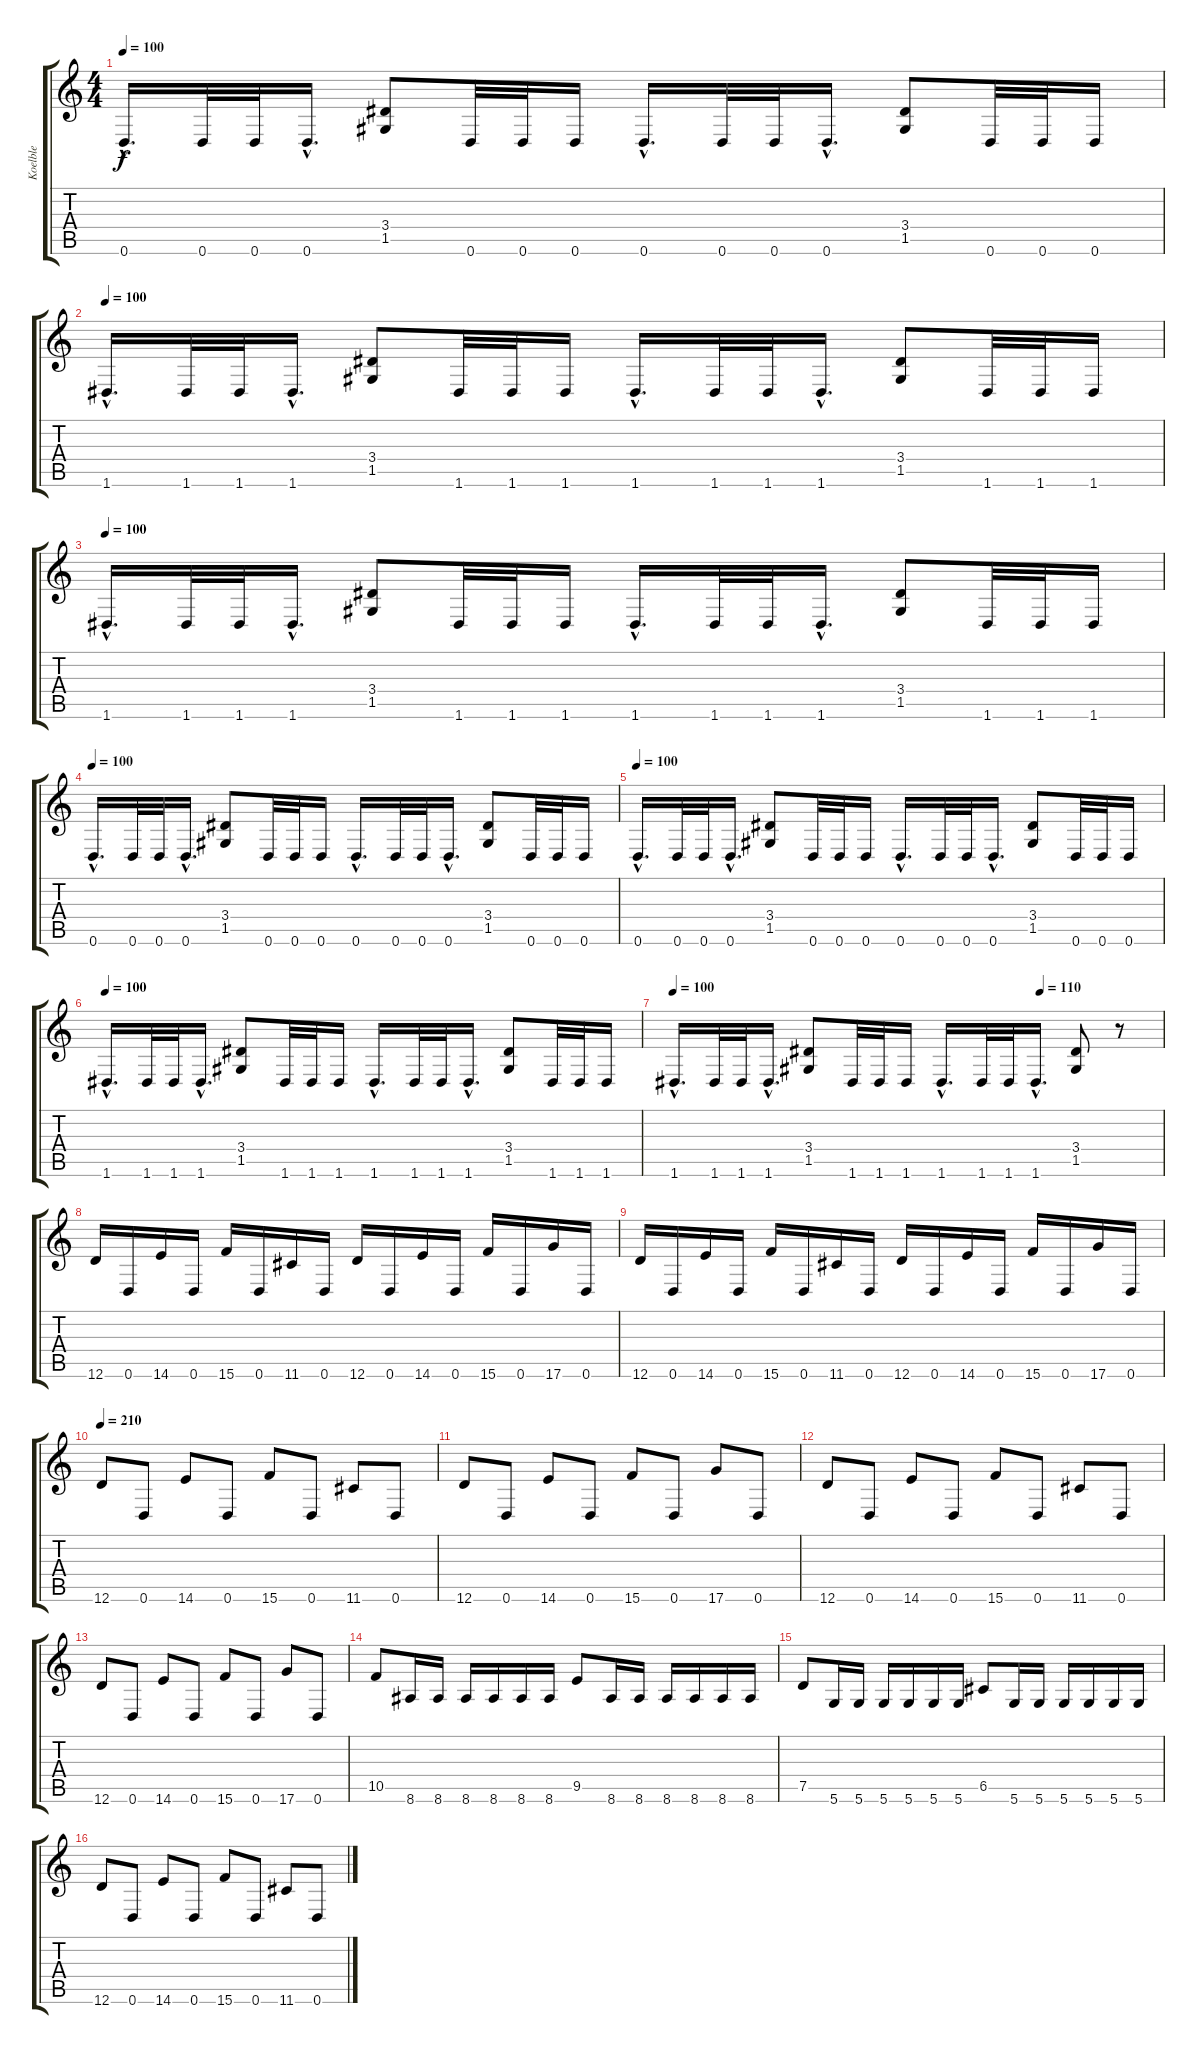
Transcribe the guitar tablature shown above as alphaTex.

\track ("Koelble" "Koelble") {instrument distortionguitar}
\staff {score tabs}
\tuning (D4 A3 F3 C3 G2 D2) {hide}
\ts (4 4)
\tempo 100
\clef g2
\ks c
0.6{hac}.16{d dy f} 0.6.32 0.6.32 0.6{hac}.16{d} (3.4 1.5).8 0.6.32 0.6.32 0.6.16 0.6{hac}.16{d} 0.6.32 0.6.32 0.6{hac}.16{d} (3.4 1.5).8 0.6.32 0.6.32 0.6.16 |
\tempo 100
1.6{hac}.16{d} 1.6.32 1.6.32 1.6{hac}.16{d} (3.4 1.5).8 1.6.32 1.6.32 1.6.16 1.6{hac}.16{d} 1.6.32 1.6.32 1.6{hac}.16{d} (3.4 1.5).8 1.6.32 1.6.32 1.6.16 |
\tempo 100
1.6{hac}.16{d} 1.6.32 1.6.32 1.6{hac}.16{d} (3.4 1.5).8 1.6.32 1.6.32 1.6.16 1.6{hac}.16{d} 1.6.32 1.6.32 1.6{hac}.16{d} (3.4 1.5).8 1.6.32 1.6.32 1.6.16 |
\tempo 100
0.6{hac}.16{d} 0.6.32 0.6.32 0.6{hac}.16{d} (3.4 1.5).8 0.6.32 0.6.32 0.6.16 0.6{hac}.16{d} 0.6.32 0.6.32 0.6{hac}.16{d} (3.4 1.5).8 0.6.32 0.6.32 0.6.16 |
\tempo 100
0.6{hac}.16{d} 0.6.32 0.6.32 0.6{hac}.16{d} (3.4 1.5).8 0.6.32 0.6.32 0.6.16 0.6{hac}.16{d} 0.6.32 0.6.32 0.6{hac}.16{d} (3.4 1.5).8 0.6.32 0.6.32 0.6.16 |
\tempo 100
1.6{hac}.16{d} 1.6.32 1.6.32 1.6{hac}.16{d} (3.4 1.5).8 1.6.32 1.6.32 1.6.16 1.6{hac}.16{d} 1.6.32 1.6.32 1.6{hac}.16{d} (3.4 1.5).8 1.6.32 1.6.32 1.6.16 |
\tempo 100
\tempo (110 0.75)
1.6{hac}.16{d} 1.6.32 1.6.32 1.6{hac}.16{d} (3.4 1.5).8 1.6.32 1.6.32 1.6.16 1.6{hac}.16{d} 1.6.32 1.6.32 1.6{hac}.16{d} (3.4 1.5).8 r.8 |
12.6.16 0.6.16 14.6.16 0.6.16 15.6.16 0.6.16 11.6.16 0.6.16 12.6.16 0.6.16 14.6.16 0.6.16 15.6.16 0.6.16 17.6.16 0.6.16 |
12.6.16 0.6.16 14.6.16 0.6.16 15.6.16 0.6.16 11.6.16 0.6.16 12.6.16 0.6.16 14.6.16 0.6.16 15.6.16 0.6.16 17.6.16 0.6.16 |
\tempo 210
12.6.8 0.6.8 14.6.8 0.6.8 15.6.8 0.6.8 11.6.8 0.6.8 |
12.6.8 0.6.8 14.6.8 0.6.8 15.6.8 0.6.8 17.6.8 0.6.8 |
12.6.8 0.6.8 14.6.8 0.6.8 15.6.8 0.6.8 11.6.8 0.6.8 |
12.6.8 0.6.8 14.6.8 0.6.8 15.6.8 0.6.8 17.6.8 0.6.8 |
10.5.8 8.6.16 8.6.16 8.6.16 8.6.16 8.6.16 8.6.16 9.5.8 8.6.16 8.6.16 8.6.16 8.6.16 8.6.16 8.6.16 |
7.5.8 5.6.16 5.6.16 5.6.16 5.6.16 5.6.16 5.6.16 6.5.8 5.6.16 5.6.16 5.6.16 5.6.16 5.6.16 5.6.16 |
12.6.8 0.6.8 14.6.8 0.6.8 15.6.8 0.6.8 11.6.8 0.6.8
